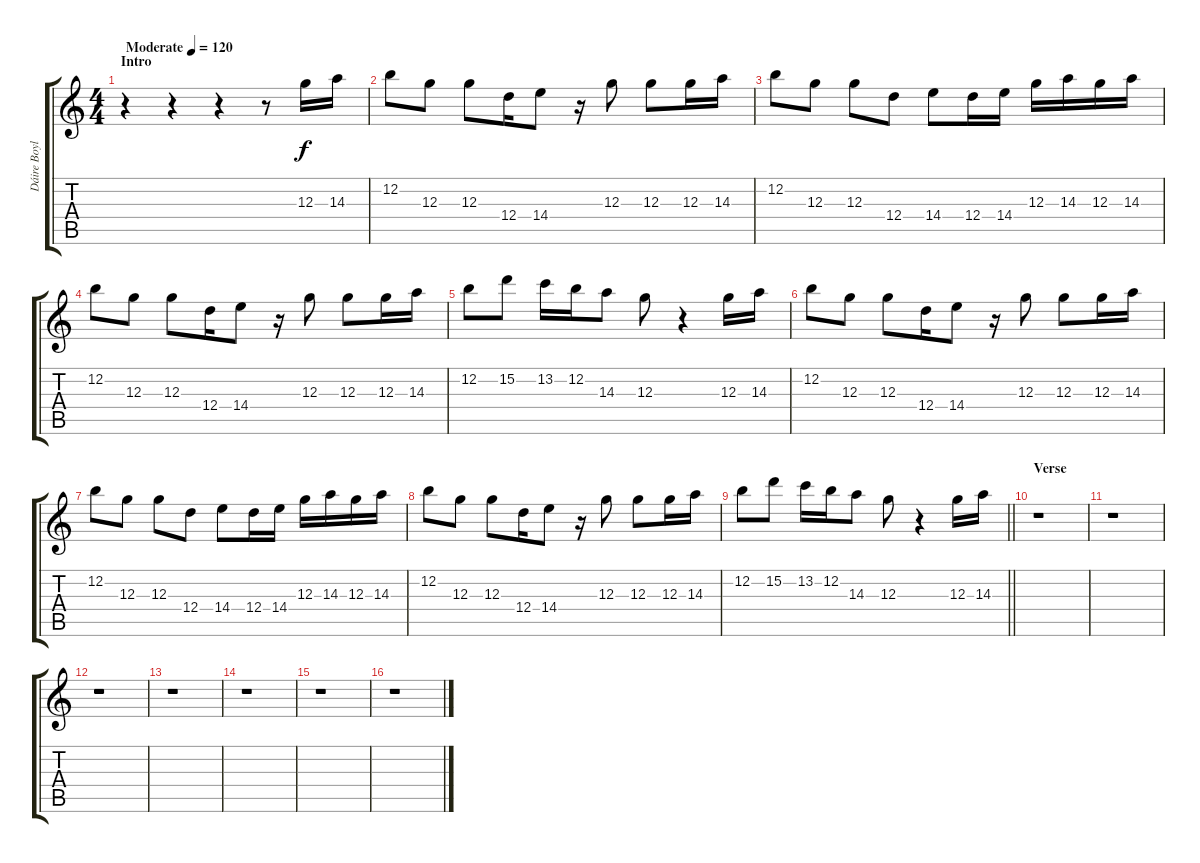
\track ("Dáire Boyle" "Dáire Boyl") {instrument distortionguitar}
\staff {score tabs}
\tuning (E4 B3 G3 D3 A2 E2) {hide}
\ts (4 4)
\section ("" "Intro")
\tempo (120 "Moderate")
\clef g2
\ks c
r.4{dy f instrument distortionguitar} r.4 r.4 r.8 12.3.16 14.3.16 |
12.2.8 12.3.8 12.3.8 12.4.16 14.4.8 r.16 12.3.8 12.3.8 12.3.16 14.3.16 |
12.2.8 12.3.8 12.3.8 12.4.8 14.4.8 12.4.16 14.4.16 12.3.16 14.3.16 12.3.16 14.3.16 |
12.2.8 12.3.8 12.3.8 12.4.16 14.4.8 r.16 12.3.8 12.3.8 12.3.16 14.3.16 |
12.2.8 15.2.8 13.2.16 12.2.16 14.3.8 12.3.8 r.4 12.3.16 14.3.16 |
12.2.8 12.3.8 12.3.8 12.4.16 14.4.8 r.16 12.3.8 12.3.8 12.3.16 14.3.16 |
12.2.8 12.3.8 12.3.8 12.4.8 14.4.8 12.4.16 14.4.16 12.3.16 14.3.16 12.3.16 14.3.16 |
12.2.8 12.3.8 12.3.8 12.4.16 14.4.8 r.16 12.3.8 12.3.8 12.3.16 14.3.16 |
\barLineRight lightlight
12.2.8 15.2.8 13.2.16 12.2.16 14.3.8 12.3.8 r.4 12.3.16 14.3.16 |
\section ("" "Verse")
r.1 |
r.1 |
r.1 |
r.1 |
r.1 |
r.1 |
r.1
